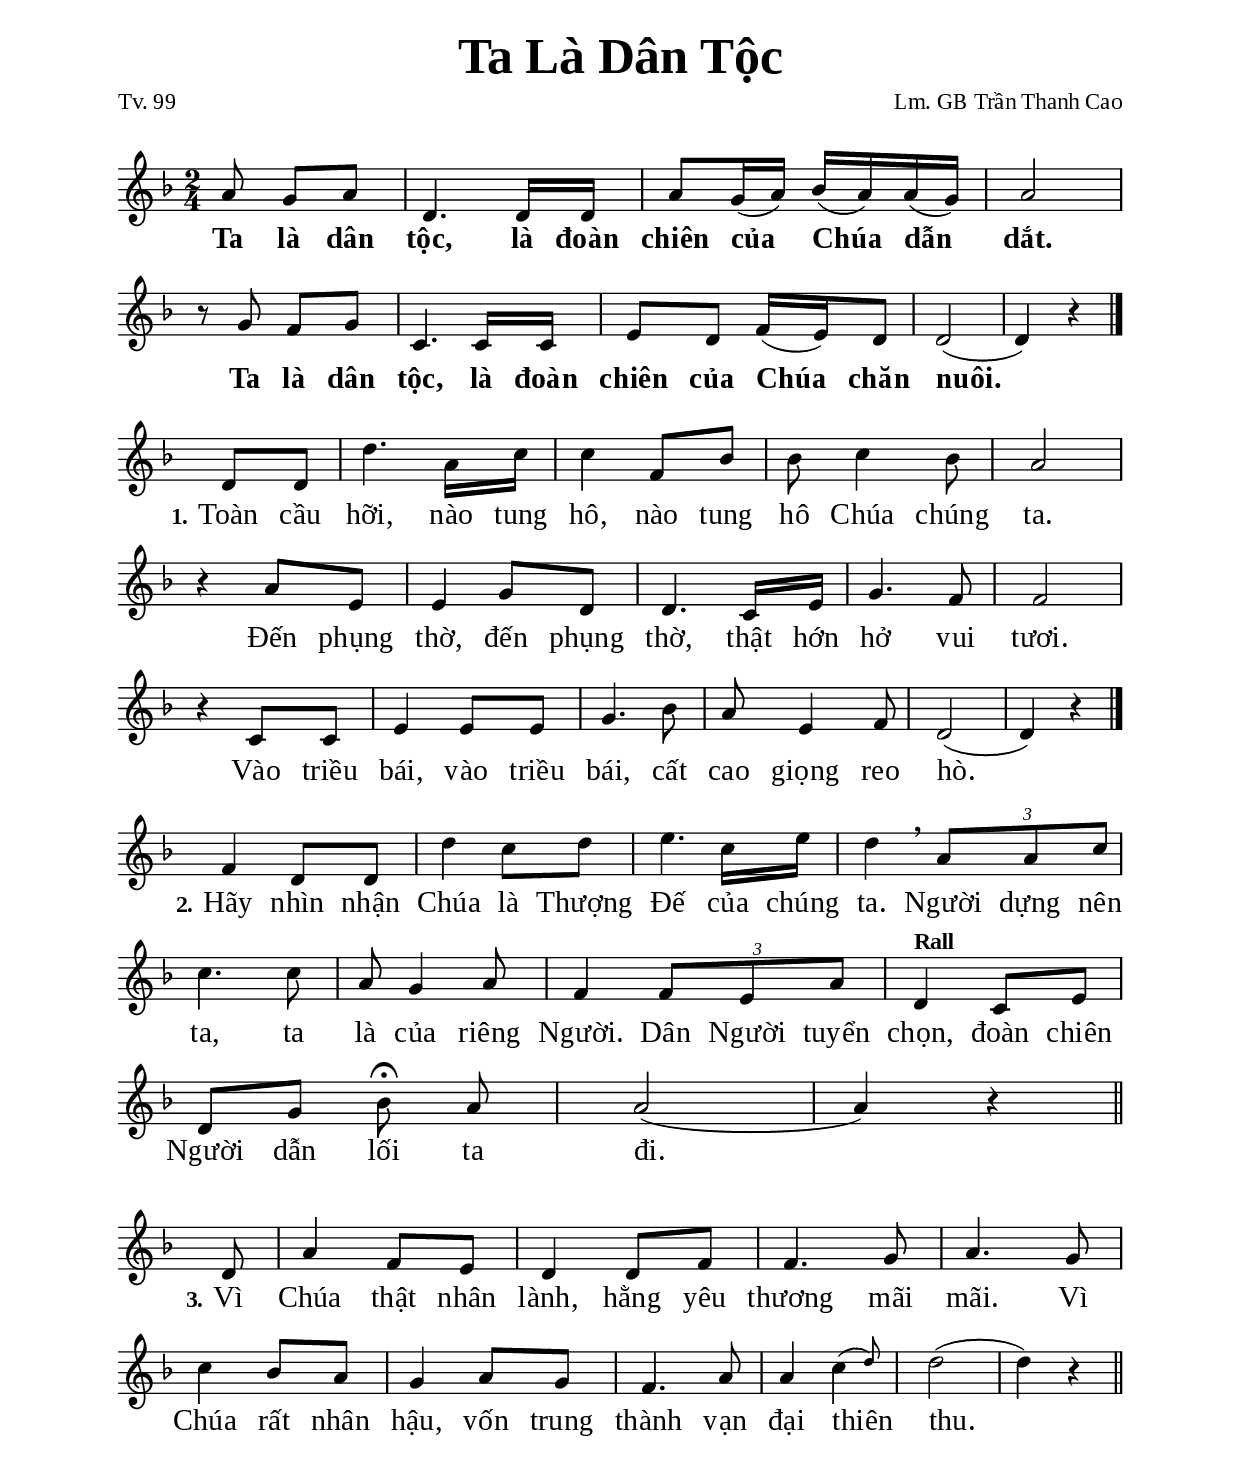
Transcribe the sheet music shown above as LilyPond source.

% Cài đặt chung
\version "2.22.1"
\include "english.ly"

\header {
  title = \markup { \fontsize #3 "Ta Là Dân Tộc" }
  poet = "Tv. 99"
  composer = "Lm. GB Trần Thanh Cao"
  arranger = " "
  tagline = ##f
}

\paper {
  #(set-paper-size "a4")
  top-margin = 10\mm
  bottom-margin = 10\mm
  left-margin = 20\mm
  right-margin = 20\mm
  indent = #0
  #(define fonts
    (make-pango-font-tree
      "Liberation Serif"
      "Liberation Serif"
      "Liberation Serif"
      (/ 20 20)))
  page-count = #1
}

% Nhạc điệp khúc
nhacDiepKhuc = \relative c'' {
  \partial 4. a8 g a |
  d,4. d16 d |
  a'8 g16 _(a) bf _(a) a _(g) |
  a2 |
  r8 g f g |
  c,4. c16 c |
  e8 d f16 (e) d8 |
  d2 ( |
  d4) r \bar "|."
}

% Nhạc phiên khúc
nhacPhienKhucMot = \relative c'' {
  \partial 4 d,8 d |
  d'4. a16 c |
  c4 f,8 bf |
  bf c4 bf8 |
  a2 |
  r4 a8 e |
  e4 g8 d |
  d4. c16 e |
  g4. f8 |
  f2 |
  r4 c8 c |
  e4 e8 e |
  g4. bf8 |
  a e4 f8 |
  d2 ( |
  d4) r \bar "|."
}

nhacPhienKhucHai = \relative c'' {
  f,4 d8 d |
  d'4 c8 d |
  e4. c16 e |
  d4 \breathe \tuplet 3/2 { a8 a c } |
  c4. c8 |
  a8 g4 a8 |
  f4 \tuplet 3/2 { f8 e a } |
  \tempo "Rall" d,4 c8 e |
  d g
  \autoBeamOff
  bf \fermata a |
  \autoBeamOn
  a2 ( |
  a4) r \bar "||"
}

nhacPhienKhucBa = \relative c'' {
  \partial 8 d,8 |
  a'4 f8 e |
  d4 d8 f |
  f4. g8 |
  a4. g8 |
  c4 bf8 a |
  g4 a8 g |
  f4. a8 |
  a4 \afterGrace c (d8) |
  d2 ( |
  d4) r \bar "||"
}

% Lời điệp khúc
loiDiepKhuc = \lyricmode {
  Ta là dân tộc, là đoàn chiên của Chúa dẫn dắt.
  Ta là dân tộc, là đoàn chiên của Chúa chăn nuôi.
}

% Lời phiên khúc
loiPhienKhucMot = \lyricmode {
  \set stanza = #"1."
  Toàn cầu hỡi, nào tung hô, nào tung hô Chúa chúng ta.
  Đến phụng thờ, đến phụng thờ, thật hớn hở vui tươi.
  Vào triều bái, vào triều bái, cất cao giọng reo hò.
}

loiPhienKhucHai = \lyricmode {
  \set stanza = #"2."
  Hãy nhìn nhận Chúa là Thượng Đế của chúng ta.
  Người dựng nên ta, ta là của riêng Người.
  Dân Người tuyển chọn, đoàn chiên Người dẫn lối ta đi.
}

loiPhienKhucBa = \lyricmode {
  \set stanza = #"3."
  Vì Chúa thật nhân lành, hằng yêu thương mãi mãi.
  Vì Chúa rất nhân hậu, vốn trung thành vạn đại thiên thu.
}


% Dàn trang
\score {
  \new ChoirStaff <<
    \new Staff = diepKhuc \with {
        \consists "Merge_rests_engraver"
        %\magnifyStaff #(magstep +1)
      }
      <<
      \new Voice = beSop {
        \key f \major \time 2/4 \stemNeutral \nhacDiepKhuc
      }
    >>
    \new Lyrics \lyricsto beSop \loiDiepKhuc
  >>
  \layout {
    \override Lyrics.LyricText.font-series = #'bold
    \override Lyrics.LyricText.font-size = #+2.5
    \override Lyrics.LyricSpace.minimum-distance = #2.0
    \override Score.BarNumber.break-visibility = ##(#f #f #f)
    \override Score.SpacingSpanner.uniform-stretching = ##t
  }
}

\score {
  \new ChoirStaff <<
    \new Staff = phienKhuc \with {
        %\magnifyStaff #(magstep +1)
      }
      <<
      \new Voice = beSop {
        \key f \major \time 2/4 \nhacPhienKhucMot
      }
    >>
    \new Lyrics \lyricsto beSop \loiPhienKhucMot
  >>
  \layout {
    \override Staff.TimeSignature.transparent = ##t
    \override Lyrics.LyricText.font-size = #+2.5
    \override Lyrics.LyricSpace.minimum-distance = #2.0
    \override Score.BarNumber.break-visibility = ##(#f #f #f)
    \override Score.SpacingSpanner.uniform-stretching = ##t
  } 
}

\score {
  \new ChoirStaff <<
    \new Staff = phienKhuc \with {
        %\magnifyStaff #(magstep +1)
      }
      <<
      \new Voice = beSop {
        \key f \major \time 2/4 \nhacPhienKhucHai
      }
    >>
    \new Lyrics \lyricsto beSop \loiPhienKhucHai
  >>
  \layout {
    \override Staff.TimeSignature.transparent = ##t
    \override Lyrics.LyricText.font-size = #+2.5
    \override Lyrics.LyricSpace.minimum-distance = #1.6
    \override Score.BarNumber.break-visibility = ##(#f #f #f)
    \override Score.SpacingSpanner.uniform-stretching = ##t
  } 
}

\score {
  \new ChoirStaff <<
    \new Staff = phienKhuc \with {
        %\magnifyStaff #(magstep +1)
      }
      <<
      \new Voice = beSop {
        \key f \major \time 2/4 \nhacPhienKhucBa
      }
    >>
    \new Lyrics \lyricsto beSop \loiPhienKhucBa
  >>
  \layout {
    \override Staff.TimeSignature.transparent = ##t
    \override Lyrics.LyricText.font-size = #+2.5
    \override Lyrics.LyricSpace.minimum-distance = #2.0
    \override Score.BarNumber.break-visibility = ##(#f #f #f)
    \override Score.SpacingSpanner.uniform-stretching = ##t
  } 
}
